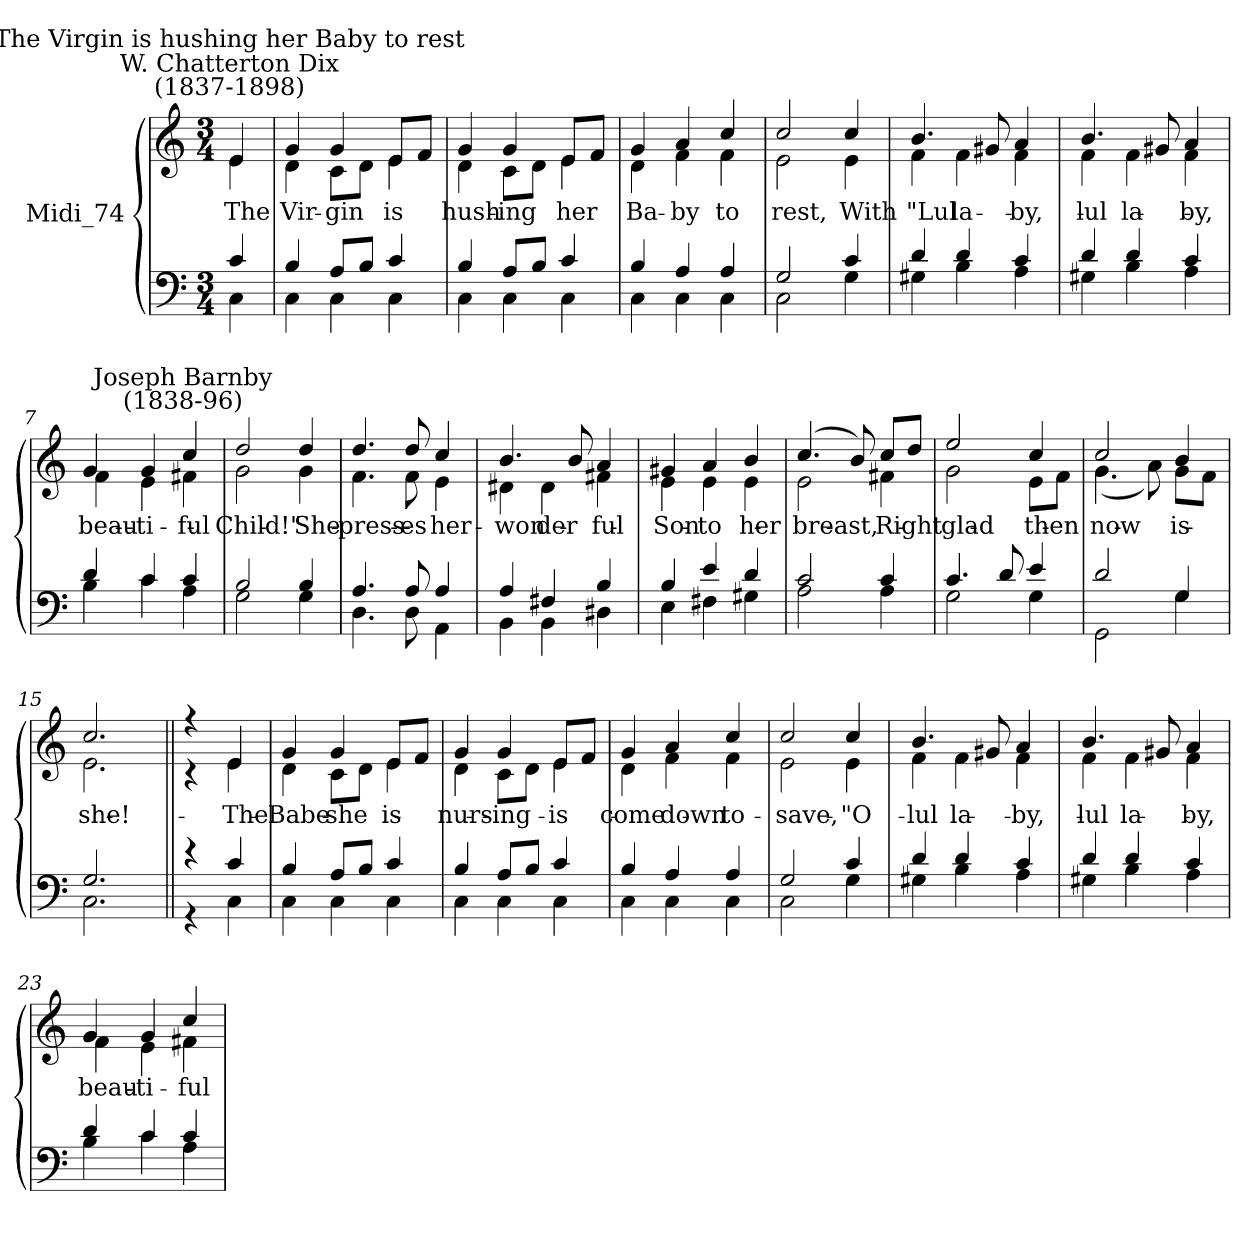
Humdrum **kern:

**kern	**kern	**text
*part2	*part1	*part1
*staff2	*staff1	*staff1
*I"Midi_74	*I"Midi_74	*
*clefF4	*clefG2	*
*k[]	*k[]	*
*C:	*C:	*
*M3/4	*M3/4	*
=	=	=
*^	*^	*
!	!	!LO:TX:a:cj:t=W. Chatterton Dix\n(1837-1898)	!	!
!	!	!LO:TX:a:cj:t=The Virgin is hushing her Baby to rest	!	!
!	!	!	!	!LO:LY:b
4c/	4C\	4e/	4e\	The
=1	=1	=1	=1	=1
!	!	!	!	!LO:LY:b
4B/	4C\	4g/	4d\	Vir-
!	!	!	!	!LO:LY:b
8A/L	4C\	4g/	8c\L	-gin
8B/J	.	.	8d\J	.
!	!	!	!	!LO:LY:b
4c/	4C\	8e/L	4e\	is
.	.	8f/J	.	.
=2	=2	=2	=2	=2
!	!	!	!	!LO:LY:b
4B/	4C\	4g/	4d\	hush-
!	!	!	!	!LO:LY:b
8A/L	4C\	4g/	8c\L	-ing
8B/J	.	.	8d\J	.
!	!	!	!	!LO:LY:b
4c/	4C\	8e/L	4e\	her
.	.	8f/J	.	.
=3	=3	=3	=3	=3
!	!	!	!	!LO:LY:b
4B/	4C\	4g/	4d\	Ba-
!	!	!	!	!LO:LY:b
4A/	4C\	4a/	4f\	-by
!	!	!	!	!LO:LY:b
4A/	4C\	4cc/	4f\	to
=4	=4	=4	=4	=4
!	!	!	!	!LO:LY:b
2G/	2C\	2cc/	2e\	rest,
!	!	!	!	!LO:LY:b
4c/	4G\	4cc/	4e\	With
=5	=5	=5	=5	=5
!	!	!	!	!LO:LY:b
4d	4G#X\	4.b/	4f\	"Lul-
!	!	!	!	!LO:LY:b
4d	4B\	.	4f\	-la-
.	.	8g#X/	.	.
!	!	!	!	!LO:LY:b
4c/	4A\	4a/	4f\	-by,
=6	=6	=6	=6	=6
!	!	!	!	!LO:LY:b
4d	4G#X\	4.b/	4f\	lul-
!	!	!	!	!LO:LY:b
4d	4B\	.	4f\	-la-
.	.	8g#X/	.	.
!	!	!	!	!LO:LY:b
4c/	4A\	4a/	4f\	-by,
=7	=7	=7	=7	=7
!	!	!	!	!LO:LY:b
4d	4B\	4g/	4f\	beau-
!	!	!	!	!LO:LY:b
4c/	4c\	4g/	4e\	-ti-
!	!	!LO:TX:a:cj:t=Joseph Barnby\n(1838-96)	!	!
!	!	!	!	!LO:LY:b
4c/	4A\	4cc/	4f#X\	-ful
!!LO:LB:g=z	!!
=8	=8	=8	=8	=8
!	!	!	!	!LO:LY:b
2B/	2G\	2dd/	2g\	Child!"
!	!	!	!	!LO:LY:b
4B/	4G\	4dd/	4g\	She
=9	=9	=9	=9	=9
!	!	!	!	!LO:LY:b
4.A/	4.D\	4.dd/	4.f\	press-
!	!	!	!	!LO:LY:b
8A/	8D\	8dd/	8f\	-es
!	!	!	!	!LO:LY:b
4A/	4AA\	4cc/	4e\	her
=10	=10	=10	=10	=10
!	!	!	!	!LO:LY:b
4A/	4BB\	4.b/	4d#X\	won-
!	!	!	!	!LO:LY:b
4F#X/	4BB\	.	4d#	-der-
.	.	8b/	.	.
!	!	!	!	!LO:LY:b
4B/	4D#X\	4a/	4f#X\	-ful
=11	=11	=11	=11	=11
!	!	!	!	!LO:LY:b
4B/	4E\	4g#X/	4e\	Son
!	!	!	!	!LO:LY:b
4e	4F#X\	4a/	4e\	to
!	!	!	!	!LO:LY:b
4d/	4G#X\	4b/	4e\	her
=12	=12	=12	=12	=12
!	!	!	!	!LO:LY:b
2c/	2A\	(>4.cc/	2e\	breast,
.	.	8b/)	.	.
!	!	!	!	!LO:LY:b
4c/	4A\	8cc/L	4f#X\	Right
.	.	8dd/J	.	.
=13	=13	=13	=13	=13
!	!	!	!	!LO:LY:b
4.c/	2G\	2ee/	2g\	glad
8d/	.	.	.	.
!	!	!	!	!LO:LY:b
4e	4G\	4cc/	8e\L	then
.	.	.	8f\J	.
=14	=14	=14	=14	=14
!	!	!	!	!LO:LY:b
2d/	2GG\	2cc/	(<4.g\	now
.	.	.	8a\)	.
!	!	!	!	!LO:LY:b
4G/	4G\	4b/	8g\L	is
.	.	.	8f\J	.
=15	=15	=15	=15	=15
!	!	!	!	!LO:LY:b
2.G/	2.C\	2.cc/	2.e\	she!
!!LO:LB:g=z	!!
=16||	=16||	=16||	=16||	=16||
4r	4r	4r	4r	.
!	!	!	!	!LO:LY:b
4c/	4C\	4e/	4e\	The
=17	=17	=17	=17	=17
!	!	!	!	!LO:LY:b
4B/	4C\	4g/	4d\	Babe
!	!	!	!	!LO:LY:b
8A/L	4C\	4g/	8cL	she
8B/J	.	.	8dJ	.
!	!	!	!	!LO:LY:b
4c/	4C\	8e/L	4e\	is
.	.	8f/J	.	.
=18	=18	=18	=18	=18
!	!	!	!	!LO:LY:b
4B/	4C\	4g/	4d\	nurs-
!	!	!	!	!LO:LY:b
8A/L	4C\	4g/	8cL	-ing
8B/J	.	.	8dJ	.
!	!	!	!	!LO:LY:b
4c/	4C\	8e/L	4e\	is
.	.	8f/J	.	.
=19	=19	=19	=19	=19
!	!	!	!	!LO:LY:b
4B/	4C\	4g/	4d\	come
!	!	!	!	!LO:LY:b
4A/	4C\	4a/	4f\	down
!	!	!	!	!LO:LY:b
4A/	4C\	4cc/	4f\	to
=20	=20	=20	=20	=20
!	!	!	!	!LO:LY:b
2G/	2C\	2cc/	2e\	save,
!	!	!	!	!LO:LY:b
4c/	4G\	4cc/	4e\	"O
=21	=21	=21	=21	=21
!	!	!	!	!LO:LY:b
4d	4G#X\	4.b/	4f\	lul-
!	!	!	!	!LO:LY:b
4d	4B\	.	4f\	-la-
.	.	8g#X/	.	.
!	!	!	!	!LO:LY:b
4c/	4A\	4a/	4f\	-by,
=22	=22	=22	=22	=22
!	!	!	!	!LO:LY:b
4d	4G#X\	4.b/	4f\	lul-
!	!	!	!	!LO:LY:b
4d	4B\	.	4f\	-la-
.	.	8g#X/	.	.
!	!	!	!	!LO:LY:b
4c/	4A\	4a/	4f\	-by,
=23	=23	=23	=23	=23
!	!	!	!	!LO:LY:b
4d	4B\	4g/	4f\	beau-
!	!	!	!	!LO:LY:b
4c/	4c\	4g/	4e\	-ti-
!	!	!	!	!LO:LY:b
4c/	4A\	4cc/	4f#X\	-ful
*v	*v	*	*	*
*	*v	*v	*
=	=	=
*-	*-	*-
